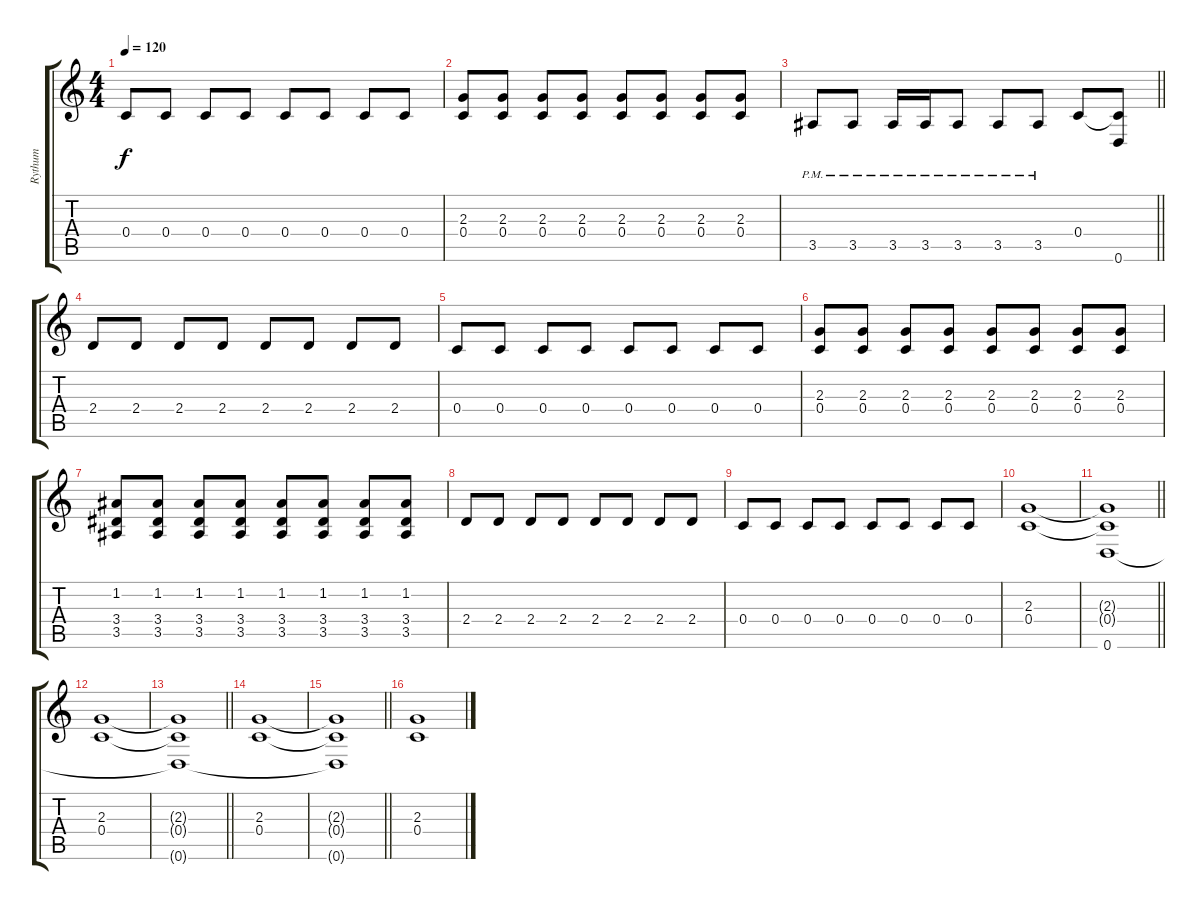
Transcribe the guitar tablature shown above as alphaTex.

\track ("Rythum" "Rythum") {instrument distortionguitar}
\staff {score tabs}
\tuning (D4 A3 F3 C3 G2 D2) {hide}
\ts (4 4)
\tempo 120
\clef g2
\ks c
0.4.8{dy f} 0.4.8 0.4.8 0.4.8 0.4.8 0.4.8 0.4.8 0.4.8 |
(2.3 0.4).8 (2.3 0.4).8 (2.3 0.4).8 (2.3 0.4).8 (2.3 0.4).8 (2.3 0.4).8 (2.3 0.4).8 (2.3 0.4).8 |
\barLineRight lightlight
3.5{pm}.8 3.5{pm}.8 3.5{pm}.16 3.5{pm}.16 3.5{pm}.8 3.5{pm}.8 3.5{pm}.8 0.4.8 (0.4{t} 0.6).8 |
2.4.8 2.4.8 2.4.8 2.4.8 2.4.8 2.4.8 2.4.8 2.4.8 |
0.4.8 0.4.8 0.4.8 0.4.8 0.4.8 0.4.8 0.4.8 0.4.8 |
(2.3 0.4).8 (2.3 0.4).8 (2.3 0.4).8 (2.3 0.4).8 (2.3 0.4).8 (2.3 0.4).8 (2.3 0.4).8 (2.3 0.4).8 |
(1.2 3.4 3.5).8 (1.2 3.4 3.5).8 (1.2 3.4 3.5).8 (1.2 3.4 3.5).8 (1.2 3.4 3.5).8 (1.2 3.4 3.5).8 (1.2 3.4 3.5).8 (1.2 3.4 3.5).8 |
2.4.8 2.4.8 2.4.8 2.4.8 2.4.8 2.4.8 2.4.8 2.4.8 |
0.4.8 0.4.8 0.4.8 0.4.8 0.4.8 0.4.8 0.4.8 0.4.8 |
(2.3 0.4).1 |
\barLineRight lightlight
(2.3{t} 0.4{t} 0.6).1 |
(2.3 0.4).1 |
\barLineRight lightlight
(2.3{t} 0.4{t} 0.6{t}).1 |
(2.3 0.4).1 |
\barLineRight lightlight
(2.3{t} 0.4{t} 0.6{t}).1 |
(2.3 0.4).1
